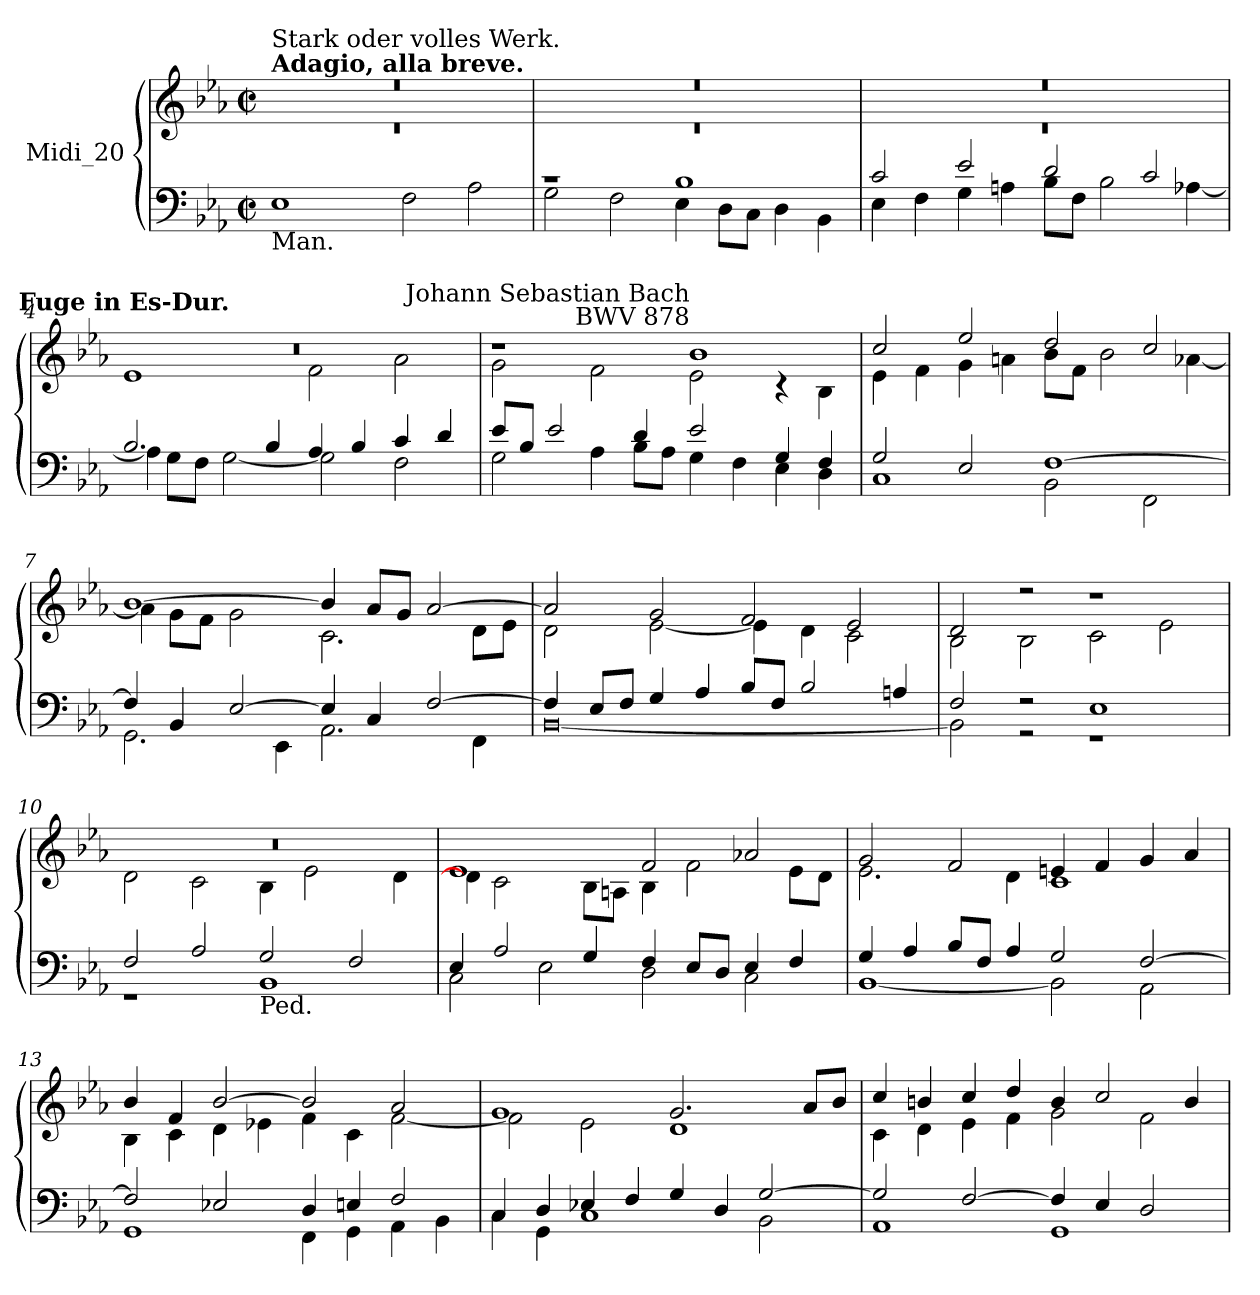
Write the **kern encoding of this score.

**kern	**kern
*part1	*part1
*staff2	*staff1
*I"Midi_20	*
*clefF4	*clefG2
*k[b-e-a-]	*k[b-e-a-]
*E-:	*E-:
*M4/2	*M4/2
*met(c|)	*met(c|)
=1	=1
*^	*^
!	!	!LO:TX:a:B:t=Adagio, alla breve.	!
!	!	!LO:TX:a:t=Stark oder volles Werk.	!
!LO:TX:b:t=Man.	!	!	!
1E-/	2ryy	0r	0r
.	2ryy	.	.
2F\	2ryy	.	.
2A-\	2ryy	.	.
=2	=2	=2	=2
1r	2G\	0r	0r
.	2F\	.	.
1B-/	4E-\	.	.
.	8D\L	.	.
.	8C\J	.	.
.	4D\	.	.
.	4BB-\	.	.
=3	=3	=3	=3
2c	4E-\	0r	0r
.	4F\	.	.
2e-	4G\	.	.
.	4An\	.	.
2d	8B-L	.	.
.	8FJ	.	.
.	2B-\	.	.
2c	.	.	.
.	[4A-X\	.	.
=4	=4	=4	=4
!	!	!LO:TX:a:B:cj:t=Fuge in Es-Dur.	!
2.B-	4A-\]	0r	1e-\
.	8GL	.	.
.	8FJ	.	.
.	[2G\	.	.
4B-	.	.	.
4A-	2G\]	.	2f
4B-	.	.	.
4c	2F\	.	2a-
4d	.	.	.
=5	=5	=5	=5
8e-/L	2G\	1r	2g
8B-/J	.	.	.
2e-	.	.	.
.	4A-\	.	2f
4d	8B-L	.	.
.	8A-J	.	.
!	!	!LO:TX:a:rj:t=Johann Sebastian Bach\nBWV 878	!
2e-	4G\	1b-/	2e-
.	4F\	.	.
4G/	4E-\	.	4r
4F/	4D\	.	4B-\
!!LO:LB:g=z	!!
=6	=6	=6	=6
2G	1C\	2cc/	4e-
.	.	.	4f
2E-	.	2ee-/	4g
.	.	.	4an
[1F/	2BB-\	2dd/	8b-L
.	.	.	8fJ
.	.	.	2b-
.	2FF\	2cc/	.
.	.	.	[4a-X
=7	=7	=7	=7
4F]	2.GG\	[1b-/	4a-]
4BB-	.	.	8g\L
.	.	.	8f\J
[2E-	.	.	2g\
.	4EE-\	.	.
4E-]	2.AA-\	4b-]	2.c\
4C	.	8a-L	.
.	.	8gJ	.
[2F	.	[2a-	.
.	4FF\	.	8dL
.	.	.	8e-J
=8	=8	=8	=8
4F]	[0BB-\	2a-]	2d
8E-/L	.	.	.
8F/J	.	.	.
4G	.	2g	[2e-
4A-	.	.	.
8B-L	.	2f	4e-]
8FJ	.	.	.
2B-	.	.	4d
.	.	2e-	2c
4An	.	.	.
=9	=9	=9	=9
2F/	2BB-\]	2d/	2B-\
2r	2r	2r	2B-\
1E-/	1r	1r	2c\
.	.	.	2e-\
=10	=10	=10	=10
2F/	1r	0r	2d\
2A-/	.	.	2c\
!LO:TX:b:t=Ped.	!	!	!
2G/	1BB-\	.	4B-\
.	.	.	2e-\
2F/	.	.	.
.	.	.	4d\
!!LO:LB:g=z	!!
=11	=11	=11	=11
4E-/	2C\	1e-/	4d\]
2A-/	.	.	2c\
.	2E-\	.	.
4G	.	.	8B-L
.	.	.	8AnJ
4F	2D\	2f/	4B-\
8E-L	.	.	2f\
8DJ	.	.	.
4E-/	2C\	2a-X/	.
4F/	.	.	8e-L
.	.	.	8dJ
=12	=12	=12	=12
4G/	[1BB-\	2g/	2.e-\
4A-/	.	.	.
8B-L	.	2f/	.
8FJ	.	.	.
4A-/	.	.	4d\
2G/	2BB-\]	4en/	1c\
.	.	4f/	.
[2F	2AA-\	4g/	.
.	.	4a-/	.
=13	=13	=13	=13
2F]	1GG\	4b-/	4B-
.	.	4f/	4c
2E-X	.	[2b-/	4d
.	.	.	4e-X
4D	4FF\	2b-/]	4f
4En	4GG\	.	4c
2F	4AA-\	2a-/	[2f
.	4BB-\	.	.
=14	=14	=14	=14
4C/	4C\	1g/	2f\]
4D/	4GG\	.	.
4E-X/	1C\	.	2e-\
4F/	.	.	.
4G/	.	2.g/	1d\
4D/	.	.	.
[2G/	2BB-\	.	.
.	.	8a-/L	.
.	.	8b-/J	.
!!LO:LB:g=z	!!
=15	=15	=15	=15
2G/]	1AA-\	4cc/	4c\
.	.	4bn/	4d\
[2F/	.	4cc/	4e-\
.	.	4dd/	4f\
4F/]	1GG\	4b/	2g\
4E-/	.	2cc/	.
2D/	.	.	2f\
.	.	4b/	.
*v	*v	*	*
*	*v	*v
=	=
*-	*-
